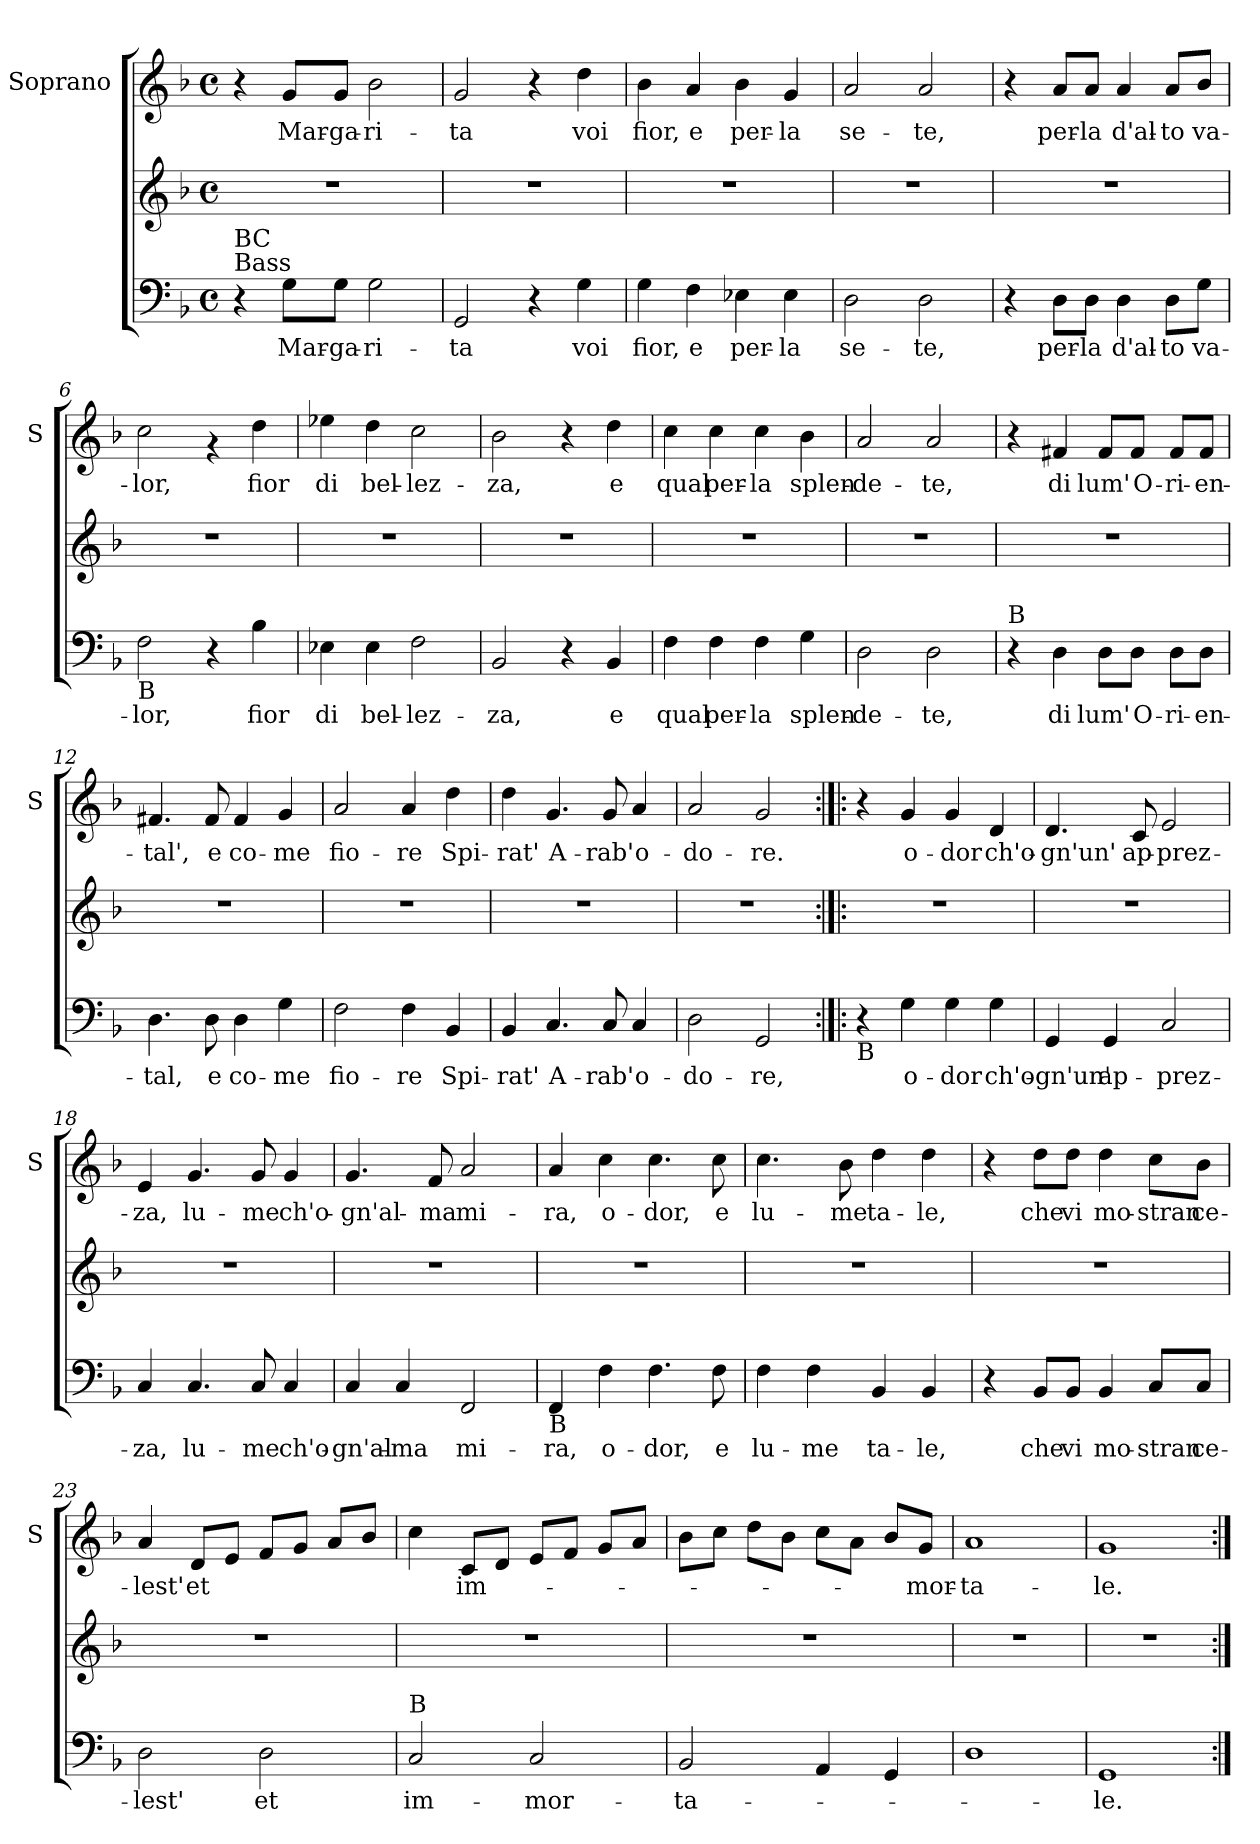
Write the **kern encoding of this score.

**kern	**text	**kern	**kern	**text
*part2	*part2	*part2	*part1	*part1
*staff3	*staff3	*staff2	*staff1	*staff1
*	*	*	*I"Soprano	*
*	*	*	*I'S	*
*clefF4	*	*clefG2	*clefG2	*
*k[b-]	*	*k[b-]	*k[b-]	*
*F:	*	*F:	*F:	*
*M4/4	*	*M4/4	*M4/4	*
*met(c)	*	*met(c)	*met(c)	*
=1	=1	=1	=1	=1
!LO:TX:a:t=Bass	!	!	!	!
!LO:TX:a:t=BC	!	!	!	!
4r	.	1r	4r	.
!	!LO:LY:b	!	!	!LO:LY:b
8G\L	Mar-	.	8g/L	Mar-
!	!LO:LY:b	!	!	!LO:LY:b
8G\J	-ga-	.	8g/J	-ga-
!	!LO:LY:b	!	!	!LO:LY:b
2G\	-ri-	.	2b-\	-ri-
=2	=2	=2	=2	=2
!	!LO:LY:b	!	!	!LO:LY:b
2GG/	-ta	1r	2g/	-ta
4r	.	.	4r	.
!	!LO:LY:b	!	!	!LO:LY:b
4G\	voi	.	4dd\	voi
=3	=3	=3	=3	=3
!	!LO:LY:b	!	!	!LO:LY:b
4G\	fior,	1r	4b-\	fior,
!	!LO:LY:b	!	!	!LO:LY:b
4F\	e	.	4a/	e
!	!LO:LY:b	!	!	!LO:LY:b
4E-X\	per-	.	4b-\	per-
!	!LO:LY:b	!	!	!LO:LY:b
4E-\	-la	.	4g/	-la
=4	=4	=4	=4	=4
!	!LO:LY:b	!	!	!LO:LY:b
2D\	se-	1r	2a/	se-
!	!LO:LY:b	!	!	!LO:LY:b
2D\	-te,	.	2a/	-te,
=5	=5	=5	=5	=5
4r	.	1r	4r	.
!	!LO:LY:b	!	!	!LO:LY:b
8D\L	per-	.	8a/L	per-
!	!LO:LY:b	!	!	!LO:LY:b
8D\J	-la	.	8a/J	-la
!	!LO:LY:b	!	!	!LO:LY:b
4D\	d'al-	.	4a/	d'al-
!	!LO:LY:b	!	!	!LO:LY:b
8D\L	-to	.	8a/L	-to
!	!LO:LY:b	!	!	!LO:LY:b
8G\J	va-	.	8b-/J	va-
!!LO:LB:g=z
=6	=6	=6	=6	=6
!LO:TX:b:t=B	!	!	!	!
!	!LO:LY:b	!	!	!LO:LY:b
2F\	-lor,	1r	2cc\	-lor,
4r	.	.	4rf	.
!	!LO:LY:b	!	!	!LO:LY:b
4B-\	fior	.	4dd\	fior
=7	=7	=7	=7	=7
!	!LO:LY:b	!	!	!LO:LY:b
4E-X\	di	1r	4ee-X\	di
!	!LO:LY:b	!	!	!LO:LY:b
4E-\	bel-	.	4dd\	bel-
!	!LO:LY:b	!	!	!LO:LY:b
2F\	-lez-	.	2cc\	-lez-
=8	=8	=8	=8	=8
!	!LO:LY:b	!	!	!LO:LY:b
2BB-/	-za,	1r	2b-\	-za,
4r	.	.	4r	.
!	!LO:LY:b	!	!	!LO:LY:b
4BB-/	e	.	4dd\	e
=9	=9	=9	=9	=9
!	!LO:LY:b	!	!	!LO:LY:b
4F\	qual	1r	4cc\	qual
!	!LO:LY:b	!	!	!LO:LY:b
4F\	per-	.	4cc\	per-
!	!LO:LY:b	!	!	!LO:LY:b
4F\	-la	.	4cc\	-la
!	!LO:LY:b	!	!	!LO:LY:b
4G\	splen-	.	4b-\	splen-
=10	=10	=10	=10	=10
!	!LO:LY:b	!	!	!LO:LY:b
2D\	-de-	1r	2a/	-de-
!	!LO:LY:b	!	!	!LO:LY:b
2D\	-te,	.	2a/	-te,
!!LO:LB:g=z
=11	=11	=11	=11	=11
!LO:TX:a:t=B	!	!	!	!
4r	.	1r	4r	.
!	!LO:LY:b	!	!	!LO:LY:b
4D\	di	.	4f#X/	di
!	!LO:LY:b	!	!	!LO:LY:b
8D\L	lum'	.	8f#/L	lum'
!	!LO:LY:b	!	!	!LO:LY:b
8D\J	O-	.	8f#/J	O-
!	!LO:LY:b	!	!	!LO:LY:b
8D\L	-ri-	.	8f#/L	-ri-
!	!LO:LY:b	!	!	!LO:LY:b
8D\J	-en-	.	8f#/J	-en-
=12	=12	=12	=12	=12
!	!LO:LY:b	!	!	!LO:LY:b
4.D\	-tal,	1r	4.f#X/	-tal',
!	!LO:LY:b	!	!	!LO:LY:b
8D\	e	.	8f#/	e
!	!LO:LY:b	!	!	!LO:LY:b
4D\	co-	.	4f#/	co-
!	!LO:LY:b	!	!	!LO:LY:b
4G\	-me	.	4g/	-me
=13	=13	=13	=13	=13
!	!LO:LY:b	!	!	!LO:LY:b
2F\	fio-	1r	2a/	fio-
!	!LO:LY:b	!	!	!LO:LY:b
4F\	-re	.	4a/	-re
!	!LO:LY:b	!	!	!LO:LY:b
4BB-/	Spi-	.	4dd\	Spi-
=14	=14	=14	=14	=14
!	!LO:LY:b	!	!	!LO:LY:b
4BB-/	-rat'	1r	4dd\	-rat'
!	!LO:LY:b	!	!	!LO:LY:b
4.C/	A-	.	4.g/	A-
!	!LO:LY:b	!	!	!LO:LY:b
8C/	-rab'	.	8g/	-rab'
!	!LO:LY:b	!	!	!LO:LY:b
4C/	o-	.	4a/	o-
=15	=15	=15	=15	=15
!	!LO:LY:b	!	!	!LO:LY:b
2D\	-do-	1r	2a/	-do-
!	!LO:LY:b	!	!	!LO:LY:b
2GG/	-re,	.	2g/	-re.
!!LO:PB:g=z
=16:|!|:	=16:|!|:	=16:|!|:	=16:|!|:	=16:|!|:
!LO:TX:b:t=B	!	!	!	!
4r	.	1r	4r	.
!	!LO:LY:b	!	!	!LO:LY:b
4G\	o-	.	4g/	o-
!	!LO:LY:b	!	!	!LO:LY:b
4G\	-dor	.	4g/	-dor
!	!LO:LY:b	!	!	!LO:LY:b
4G\	ch'o-	.	4d/	ch'o-
=17	=17	=17	=17	=17
!	!LO:LY:b	!	!	!LO:LY:b
4GG/	-gn'un'	1r	4.d/	-gn'un'
!	!LO:LY:b	!	!	!
4GG/	ap-	.	.	.
!	!	!	!	!LO:LY:b
.	.	.	8c/	ap-
!	!LO:LY:b	!	!	!LO:LY:b
2C/	-prez-	.	2e/	-prez-
=18	=18	=18	=18	=18
!	!LO:LY:b	!	!	!LO:LY:b
4C/	-za,	1r	4e/	-za,
!	!LO:LY:b	!	!	!LO:LY:b
4.C/	lu-	.	4.g/	lu-
!	!LO:LY:b	!	!	!LO:LY:b
8C/	-me	.	8g/	-me
!	!LO:LY:b	!	!	!LO:LY:b
4C/	ch'o-	.	4g/	ch'o-
=19	=19	=19	=19	=19
!	!LO:LY:b	!	!	!LO:LY:b
4C/	-gn'al-	1r	4.g/	-gn'al-
!	!LO:LY:b	!	!	!
4C/	-ma	.	.	.
!	!	!	!	!LO:LY:b
.	.	.	8f/	-ma
!	!LO:LY:b	!	!	!LO:LY:b
2FF/	mi-	.	2a/	mi-
!!LO:LB:g=z
=20	=20	=20	=20	=20
!LO:TX:b:t=B	!	!	!	!
!	!LO:LY:b	!	!	!LO:LY:b
4FF/	-ra,	1r	4a/	-ra,
!	!LO:LY:b	!	!	!LO:LY:b
4F\	o-	.	4cc\	o-
!	!LO:LY:b	!	!	!LO:LY:b
4.F\	-dor,	.	4.cc\	-dor,
!	!LO:LY:b	!	!	!LO:LY:b
8F\	e	.	8cc\	e
=21	=21	=21	=21	=21
!	!LO:LY:b	!	!	!LO:LY:b
4F\	lu-	1r	4.cc\	lu-
!	!LO:LY:b	!	!	!
4F\	-me	.	.	.
!	!	!	!	!LO:LY:b
.	.	.	8b-\	-me
!	!LO:LY:b	!	!	!LO:LY:b
4BB-/	ta-	.	4dd\	ta-
!	!LO:LY:b	!	!	!LO:LY:b
4BB-/	-le,	.	4dd\	-le,
=22	=22	=22	=22	=22
4r	.	1r	4r	.
!	!LO:LY:b	!	!	!LO:LY:b
8BB-/L	che	.	8dd\L	che
!	!LO:LY:b	!	!	!LO:LY:b
8BB-/J	vi	.	8dd\J	vi
!	!LO:LY:b	!	!	!LO:LY:b
4BB-/	mo-	.	4dd\	mo-
!	!LO:LY:b	!	!	!LO:LY:b
8C/L	-stran	.	8cc\L	-stran
!	!LO:LY:b	!	!	!LO:LY:b
8C/J	ce-	.	8b-\J	ce-
=23	=23	=23	=23	=23
!	!LO:LY:b	!	!	!LO:LY:b
2D\	-lest'	1r	4a/	-lest'
!	!	!	!	!LO:LY:b
.	.	.	8d/L	et
.	.	.	8e/J	.
!	!LO:LY:b	!	!	!
2D\	et	.	8f/L	.
.	.	.	8g/J	.
.	.	.	8a/L	.
.	.	.	8b-/J	.
!!LO:LB:g=z
=24	=24	=24	=24	=24
!LO:TX:a:t=B	!	!	!	!
!	!LO:LY:b	!	!	!
2C/	im-	1r	4cc\	.
!	!	!	!	!LO:LY:b
.	.	.	8c/L	im-
.	.	.	8d/J	.
!	!LO:LY:b	!	!	!
2C/	-mor-	.	8e/L	.
.	.	.	8f/J	.
.	.	.	8g/L	.
.	.	.	8a/J	.
=25	=25	=25	=25	=25
!	!LO:LY:b	!	!	!
2BB-/	-ta-	1r	8b-\L	.
.	.	.	8cc\J	.
.	.	.	8dd\L	.
.	.	.	8b-\J	.
4AA/	.	.	8cc\L	.
.	.	.	8a\J	.
4GG/	.	.	8b-/L	.
!	!	!	!	!LO:LY:b
.	.	.	8g/J	-mor-
=26	=26	=26	=26	=26
!	!	!	!	!LO:LY:b
1D	.	1r	1a	-ta-
=27	=27	=27	=27	=27
!	!LO:LY:b	!	!	!LO:LY:b
1GG	-le.	1r	1g	-le.
=:|!	=:|!	=:|!	=:|!	=:|!
*-	*-	*-	*-	*-
